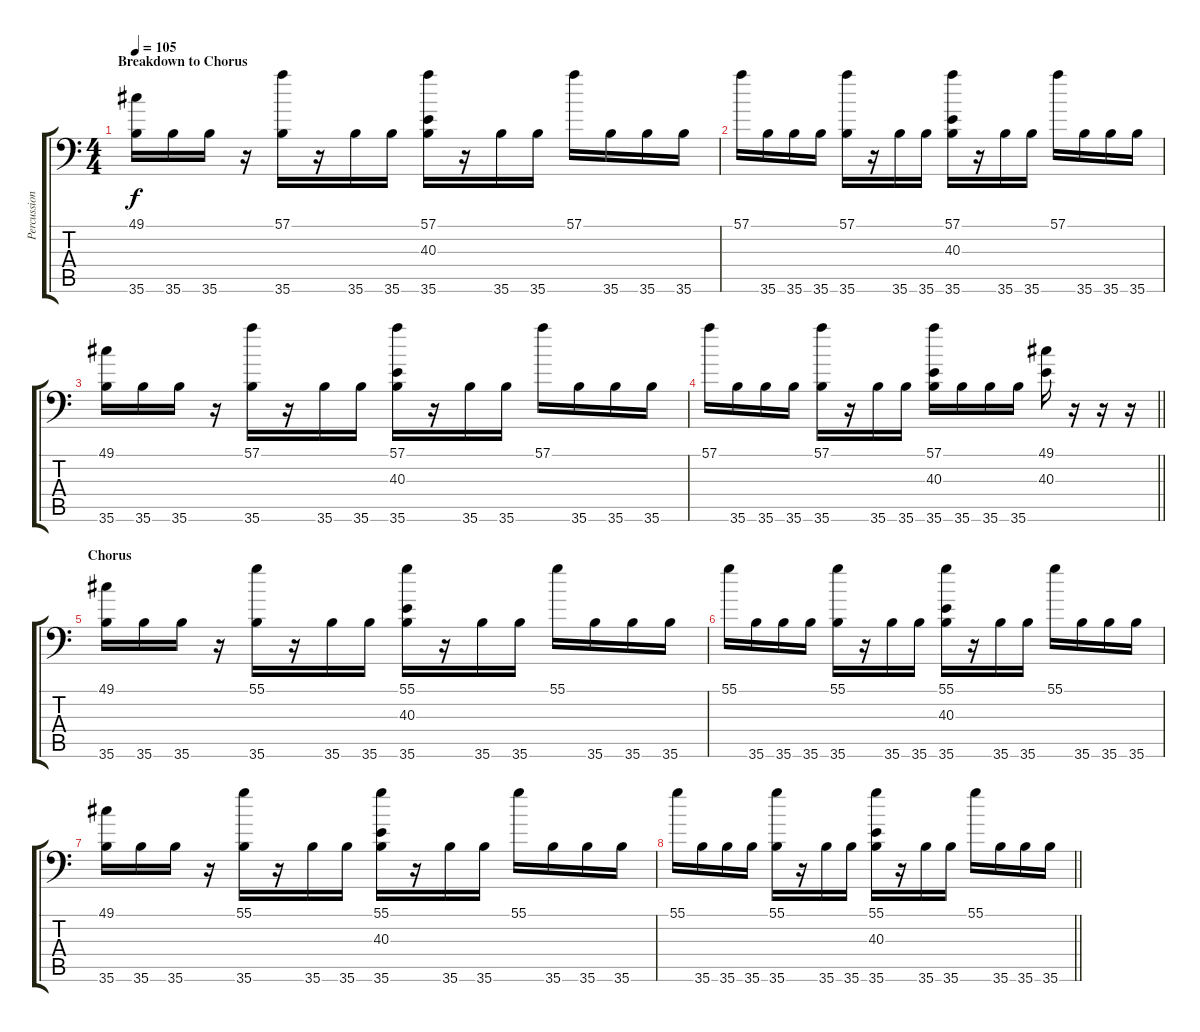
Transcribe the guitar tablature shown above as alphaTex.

\track ("Percussion" "Percussion") {instrument acousticgrandpiano}
\staff {score tabs}
\tuning (C-1 C-1 C-1 C-1 C-1 C-1) {hide}
\ts (4 4)
\section ("" "Breakdown to Chorus")
\tempo 105
\clef f4
\ks c
(49.1 35.6).16{dy f} 35.6.16 35.6.16 r.16 (57.1 35.6).16 r.16 35.6.16 35.6.16 (57.1 40.3 35.6).16 r.16 35.6.16 35.6.16 57.1.16 35.6.16 35.6.16 35.6.16 |
57.1.16 35.6.16 35.6.16 35.6.16 (57.1 35.6).16 r.16 35.6.16 35.6.16 (57.1 40.3 35.6).16 r.16 35.6.16 35.6.16 57.1.16 35.6.16 35.6.16 35.6.16 |
(49.1 35.6).16 35.6.16 35.6.16 r.16 (57.1 35.6).16 r.16 35.6.16 35.6.16 (57.1 40.3 35.6).16 r.16 35.6.16 35.6.16 57.1.16 35.6.16 35.6.16 35.6.16 |
\barLineRight lightlight
57.1.16 35.6.16 35.6.16 35.6.16 (57.1 35.6).16 r.16 35.6.16 35.6.16 (57.1 40.3 35.6).16 35.6.16 35.6.16 35.6.16 (49.1 40.3).16 r.16 r.16 r.16 |
\section ("" "Chorus")
(49.1 35.6).16 35.6.16 35.6.16 r.16 (55.1 35.6).16 r.16 35.6.16 35.6.16 (55.1 40.3 35.6).16 r.16 35.6.16 35.6.16 55.1.16 35.6.16 35.6.16 35.6.16 |
55.1.16 35.6.16 35.6.16 35.6.16 (55.1 35.6).16 r.16 35.6.16 35.6.16 (55.1 40.3 35.6).16 r.16 35.6.16 35.6.16 55.1.16 35.6.16 35.6.16 35.6.16 |
(49.1 35.6).16 35.6.16 35.6.16 r.16 (55.1 35.6).16 r.16 35.6.16 35.6.16 (55.1 40.3 35.6).16 r.16 35.6.16 35.6.16 55.1.16 35.6.16 35.6.16 35.6.16 |
\barLineRight lightlight
55.1.16 35.6.16 35.6.16 35.6.16 (55.1 35.6).16 r.16 35.6.16 35.6.16 (55.1 40.3 35.6).16 r.16 35.6.16 35.6.16 55.1.16 35.6.16 35.6.16 35.6.16
